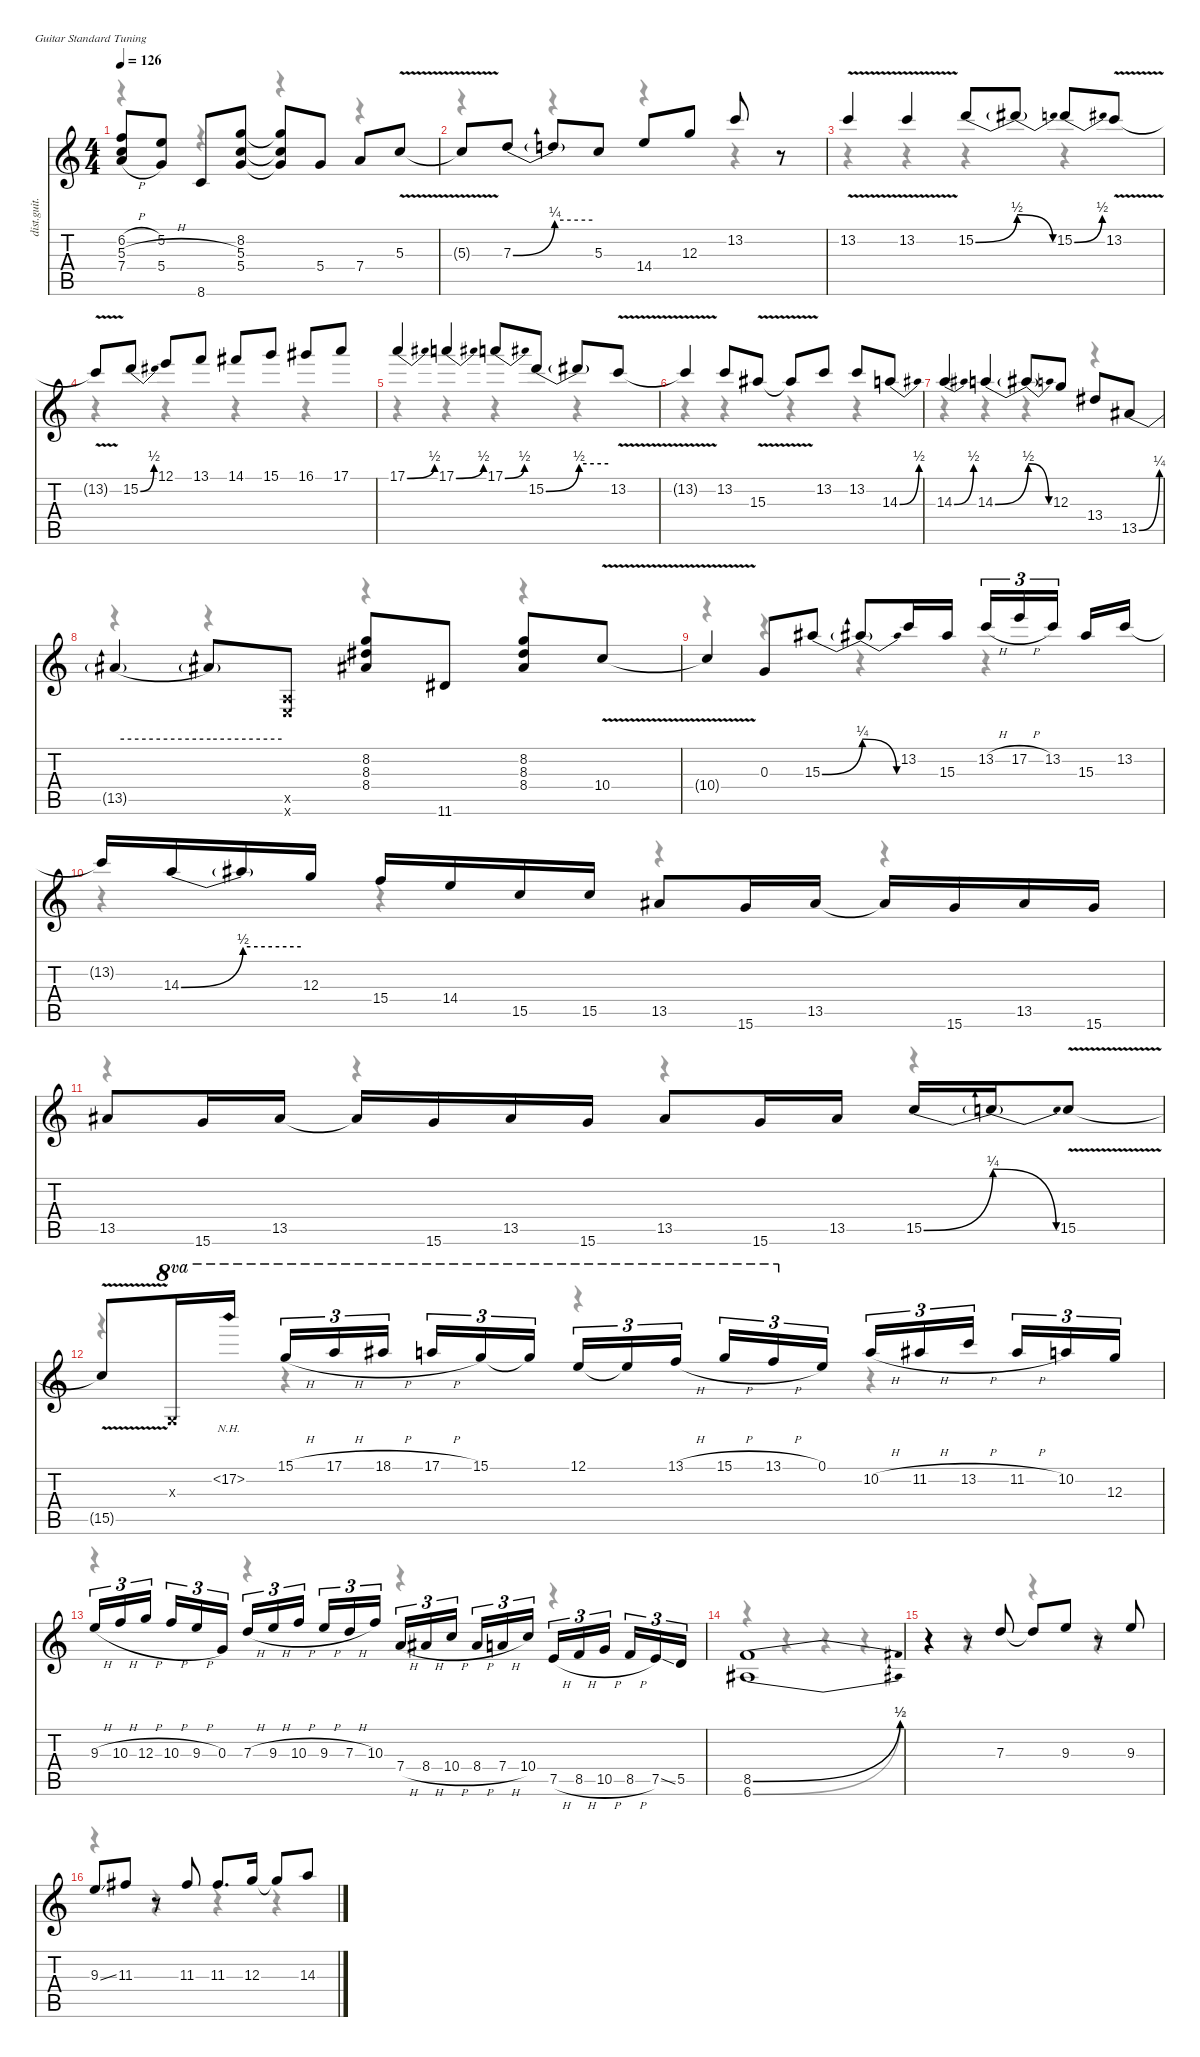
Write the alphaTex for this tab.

\defaultSystemsLayout 4
\hideDynamics
\bracketExtendMode nobrackets
\otherSystemsTrackNameOrientation horizontal
\track ("Joe Satriani" "dist.guit.") {instrument distortionguitar}
\staff {score tabs}
\tuning (E4 B3 G3 D3 A2 E2)
\voice
\ts (4 4)
\tempo 126
\clef g2
\ks c
(6.2{h} 5.3{h} 7.4{h}).8{dy f beam Up} (5.2 5.4).8{beam Up} 8.6.8{beam Up} (8.2 5.3 5.4).8{beam Up} (8.2{t} 5.3{t} 5.4{t}).8{beam Up} 5.4.8{beam Up} 7.4.8{beam Up} 5.3{v}.8{beam Up} |
5.3{v t}.8{beam Up} 7.3{be (bend 0 0 60 1)}.8{beam Up} 7.3{be (hold 0 1 60 1) t}.8{beam Up} 5.3.8{beam Up} 14.4.8{beam Up} 12.3.8{beam Up} 13.2.8{beam Up} r.8{beam Up} |
13.2{v}.4{beam Up} 13.2{v}.4{beam Up} 15.2{be (bend 0 0 60 2)}.8{beam Up} 15.2{be (release 0 2 60 0) t}.8{beam Up} 15.2{be (bend 0 0 30 2)}.8{beam Up} 13.2{v}.8{beam Up} |
13.2{v t}.8{beam Up} 15.2{be (bend 0 0 30 2)}.8{beam Up} 12.1.8{beam Up} 13.1.8{beam Up} 14.1{acc #}.8{beam Up} 15.1.8{beam Up} 16.1{acc #}.8{beam Up} 17.1.8{beam Up} |
17.1{be (bend 0 0 30 2)}.4{beam Up} 17.1{be (bend 0 0 30 2)}.4{beam Up} 17.1{be (bend 0 0 30 2)}.8{beam Up} 15.2{be (bend 0 0 60 2)}.8{beam Up} 15.2{be (hold 0 2 60 2) t}.8{beam Up} 13.2{v}.8{beam Up} |
13.2{v t}.4{beam Up} 13.2.8{beam Up} 15.3{v acc #}.8{beam Up} 15.3{v t acc #}.8{beam Up} 13.2.8{beam Up} 13.2.8{beam Up} 14.3{be (bend 0 0 30 2)}.8{beam Up} |
14.3{be (bend 0 0 30 2)}.4{beam Up} 14.3{be (bend 0 0 60 2)}.4{beam Up} 14.3{be (release 0 2 60 0) t}.8{beam Up} 12.3.8{beam Up} 13.4{acc #}.8{beam Up} 13.5{be (bend 0 0 60 1) acc #}.8{beam Up} |
13.5{be (hold 0 1 60 1) t acc #}.4{beam Up} 13.5{be (hold 0 1 60 1) t acc #}.8{beam Up} (0.5{x} 0.6{x}).8{beam Up} (8.2 8.3{acc #} 8.4{acc #}).8{beam Up} 11.6{acc #}.8{beam Up} (8.2 8.3{acc #} 8.4{acc #}).8{beam Up} 10.4{v}.8{beam Up} |
10.4{v t}.4{beam Up} 0.3.8{beam Up} 15.3{be (bend 0 0 60 1) acc #}.8{beam Up} 15.3{be (release 0 1 60 0) t acc #}.8{beam Up} 13.2.16{beam Up} 15.3{acc #}.16{beam Up} 13.2{h}.16{tu (3 2) beam Up} 17.2{h}.16{tu (3 2) beam Up} 13.2.16{tu (3 2) beam Up} 15.3{acc #}.16{beam Up} 13.2.16{beam Up} |
13.2{t}.16{beam Up} 14.3{be (bend 0 0 60 2)}.16{beam Up} 14.3{be (hold 0 2 60 2) t}.16{beam Up} 12.3.16{beam Up} 15.4.16{beam Up} 14.4.16{beam Up} 15.5.16{beam Up} 15.5.16{beam Up} 13.5{acc #}.8{beam Up} 15.6.16{beam Up} 13.5{acc #}.16{beam Up} 13.5{t acc #}.16{beam Up} 15.6.16{beam Up} 13.5{acc #}.16{beam Up} 15.6.16{beam Up} |
13.5{acc #}.8{beam Up} 15.6.16{beam Up} 13.5{acc #}.16{beam Up} 13.5{t acc #}.16{beam Up} 15.6.16{beam Up} 13.5{acc #}.16{beam Up} 15.6.16{beam Up} 13.5{acc #}.8{beam Up} 15.6.16{beam Up} 13.5{acc #}.16{beam Up} 15.5{be (bend 0 0 60 1)}.16{beam Up} 15.5{be (release 0 1 60 0) t}.16{beam Up} 15.5{v}.8{beam Up} |
15.5{v t}.8{beam Up} 0.3{x}.16{ot 8va beam Up} 17.2{nh}.16{ot 8va beam Up} 15.1{h}.16{tu (3 2) ot 8va beam Up} 17.1{h}.16{tu (3 2) ot 8va beam Up} 18.1{h acc #}.16{tu (3 2) ot 8va beam Up} 17.1{h}.16{tu (3 2) ot 8va beam Up} 15.1.16{tu (3 2) ot 8va beam Up} 15.1{t}.16{tu (3 2) ot 8va beam Up} 12.1.16{tu (3 2) ot 8va beam Up} 12.1{t}.16{tu (3 2) ot 8va beam Up} 13.1{h}.16{tu (3 2) ot 8va beam Up} 15.1{h}.16{tu (3 2) ot 8va beam Up} 13.1{h}.16{tu (3 2) ot 8va beam Up} 0.1.16{tu (3 2) beam Up} 10.2{h}.16{tu (3 2) beam Up} 11.2{h acc #}.16{tu (3 2) beam Up} 13.2{h}.16{tu (3 2) beam Up} 11.2{h acc #}.16{tu (3 2) beam Up} 10.2.16{tu (3 2) beam Up} 12.3.16{tu (3 2) beam Up} |
9.3{h}.16{tu (3 2) beam Up} 10.3{h}.16{tu (3 2) beam Up} 12.3{h}.16{tu (3 2) beam Up} 10.3{h}.16{tu (3 2) beam Up} 9.3{h}.16{tu (3 2) beam Up} 0.3.16{tu (3 2) beam Up} 7.3{h}.16{tu (3 2) beam Up} 9.3{h}.16{tu (3 2) beam Up} 10.3{h}.16{tu (3 2) beam Up} 9.3{h}.16{tu (3 2) beam Up} 7.3{h}.16{tu (3 2) beam Up} 10.3.16{tu (3 2) beam Up} 7.4{h}.16{tu (3 2) beam Up} 8.4{h acc #}.16{tu (3 2) beam Up} 10.4{h}.16{tu (3 2) beam Up} 8.4{h acc #}.16{tu (3 2) beam Up} 7.4{h}.16{tu (3 2) beam Up} 10.4.16{tu (3 2) beam Up} 7.5{h}.16{tu (3 2) beam Up} 8.5{h}.16{tu (3 2) beam Up} 10.5{h}.16{tu (3 2) beam Up} 8.5{h}.16{tu (3 2) beam Up} 7.5{ss}.16{tu (3 2) beam Up} 5.5.16{tu (3 2) beam Up} |
(8.5{be (bend 0 0 30 2)} 6.6{be (bend 0 0 30 1) acc #}).1{beam Up} |
r.4{beam Up} r.8{beam Up} 7.3.8{beam Up} 7.3{t}.8{beam Up} 9.3.8{beam Up} r.8{beam Up} 9.3.8{beam Up} |
9.3{ss}.8{beam Up} 11.3{acc #}.8{beam Up} r.8{beam Up} 11.3{acc #}.8{beam Up} 11.3{acc #}.8{d beam Up} 12.3.16{beam Up} 12.3{t}.8{beam Up} 14.3.8{beam Up}
\voice
\clef g2
\ottava regular
\simile none
\ks c
r.4{dy mf beam Down} r.4{beam Down} r.4{beam Down} r.4{beam Down} |
r.4{beam Down} r.4{beam Down} r.4{beam Down} r.4{beam Down} |
r.4{beam Down} r.4{beam Down} r.4{beam Down} r.4{beam Down} |
r.4{beam Down} r.4{beam Down} r.4{beam Down} r.4{beam Down} |
r.4{beam Down} r.4{beam Down} r.4{beam Down} r.4{beam Down} |
r.4{beam Down} r.4{beam Down} r.4{beam Down} r.4{beam Down} |
r.4{beam Down} r.4{beam Down} r.4{beam Down} r.4{beam Down} |
r.4{beam Down} r.4{beam Down} r.4{beam Down} r.4{beam Down} |
r.4{beam Down} r.4{beam Down} r.4{beam Down} r.4{beam Down} |
r.4{beam Down} r.4{beam Down} r.4{beam Down} r.4{beam Down} |
r.4{beam Down} r.4{beam Down} r.4{beam Down} r.4{beam Down} |
r.4{beam Down} r.4{beam Down} r.4{beam Down} r.4{beam Down} |
r.4{beam Down} r.4{beam Down} r.4{beam Down} r.4{beam Down} |
r.4{beam Down} r.4{beam Down} r.4{beam Down} r.4{beam Down} |
r.4{beam Down} r.4{beam Down} r.4{beam Down} r.4{beam Down} |
r.4{beam Down} r.4{beam Down} r.4{beam Down} r.4{beam Down}
